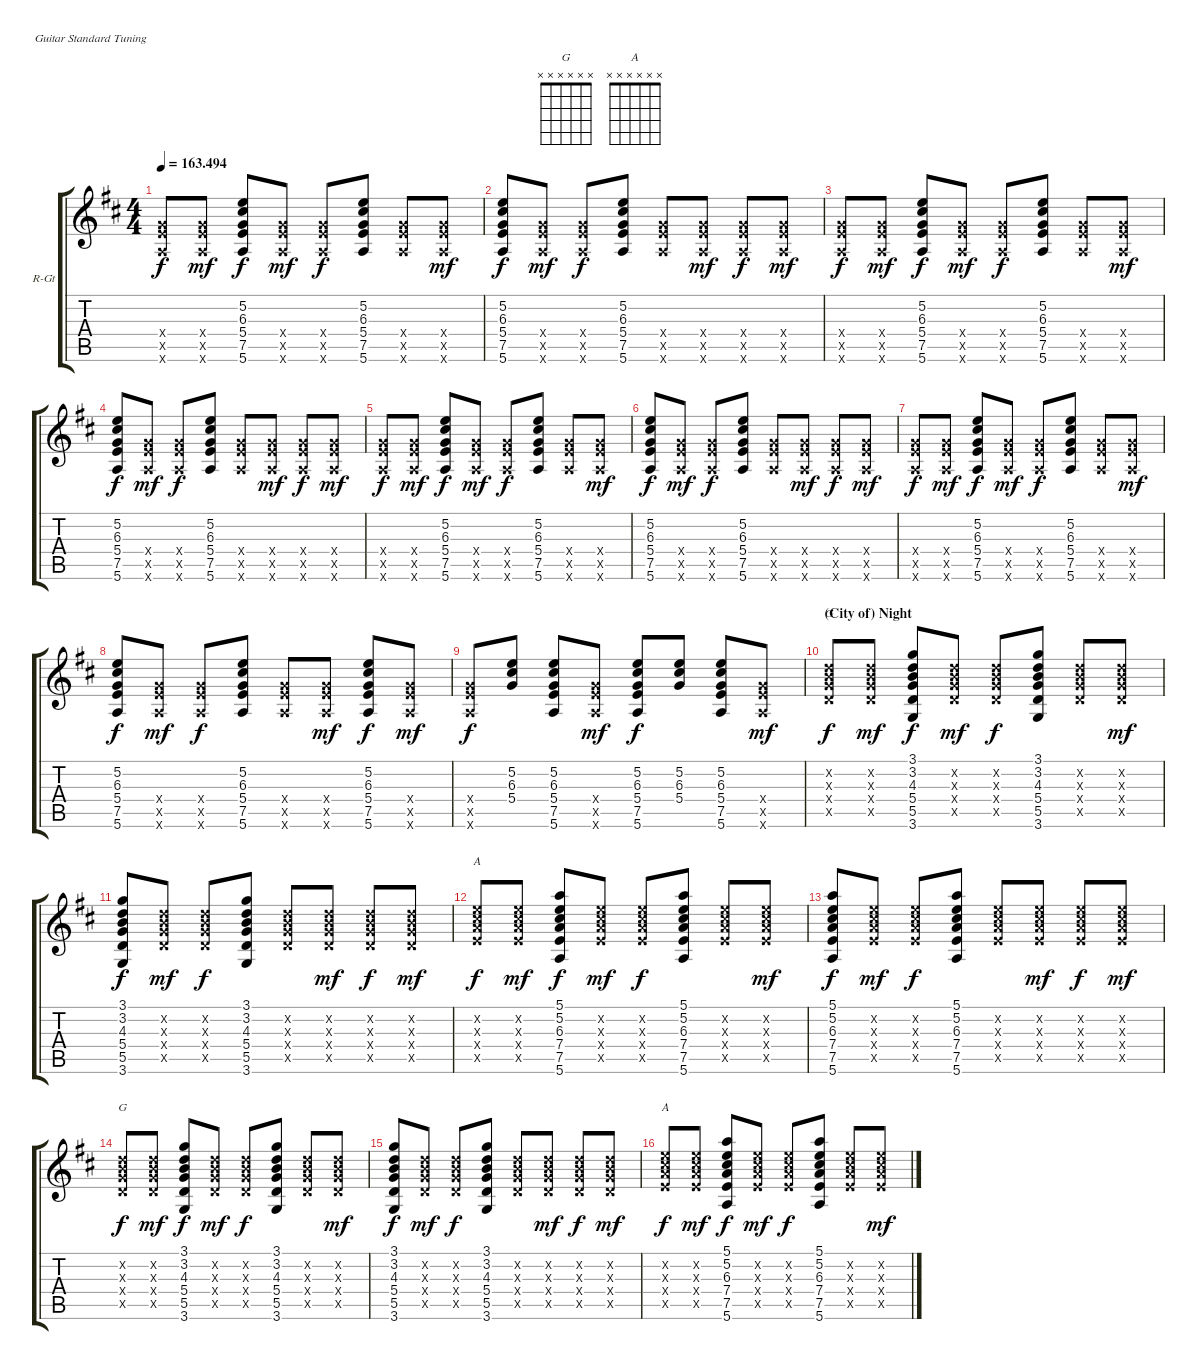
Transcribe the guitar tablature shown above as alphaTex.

\bracketExtendMode groupsimilarinstruments
\firstSystemTrackNameOrientation horizontal
\otherSystemsTrackNameOrientation horizontal
\track ("Rhythm Guitar" "R-Gt") {instrument electricguitarclean}
\staff {score tabs}
\tuning (E4 B3 G3 D3 A2 E2)
\chord ("G" x x x x x x)
\chord ("A" x x x x x x)
\ts (4 4)
\tempo
163.494
\accidentals auto
\clef g2
\ottava regular
\simile none
\scale
0.333333
\ks d
(5.4{x} 7.5{x} 5.6{x}).8{dy f} (5.4{x} 7.5{x} 5.6{x}).8{dy mf} (5.2 6.3 5.4 7.5 5.6).8{dy f} (5.4{x} 7.5{x} 5.6{x}).8{dy mf} (5.4{x} 7.5{x} 5.6{x}).8{dy f} (5.2 6.3 5.4 7.5 5.6).8 (5.4{x} 7.5{x} 5.6{x}).8 (5.4{x} 7.5{x} 5.6{x}).8{dy mf} |
\scale
0.333333 (5.2 6.3 5.4 7.5 5.6).8{dy f} (5.4{x} 7.5{x} 5.6{x}).8{dy mf} (5.4{x} 7.5{x} 5.6{x}).8{dy f} (5.2 6.3 5.4 7.5 5.6).8 (5.4{x} 7.5{x} 5.6{x}).8 (5.4{x} 7.5{x} 5.6{x}).8{dy mf} (5.4{x} 7.5{x} 5.6{x}).8{dy f} (5.4{x} 7.5{x} 5.6{x}).8{dy mf} |
\scale
0.333333 (5.4{x} 7.5{x} 5.6{x}).8{dy f} (5.4{x} 7.5{x} 5.6{x}).8{dy mf} (5.2 6.3 5.4 7.5 5.6).8{dy f} (5.4{x} 7.5{x} 5.6{x}).8{dy mf} (5.4{x} 7.5{x} 5.6{x}).8{dy f} (5.2 6.3 5.4 7.5 5.6).8 (5.4{x} 7.5{x} 5.6{x}).8 (5.4{x} 7.5{x} 5.6{x}).8{dy mf} |
\scale
0.333333 (5.2 6.3 5.4 7.5 5.6).8{dy f} (5.4{x} 7.5{x} 5.6{x}).8{dy mf} (5.4{x} 7.5{x} 5.6{x}).8{dy f} (5.2 6.3 5.4 7.5 5.6).8 (5.4{x} 7.5{x} 5.6{x}).8 (5.4{x} 7.5{x} 5.6{x}).8{dy mf} (5.4{x} 7.5{x} 5.6{x}).8{dy f} (5.4{x} 7.5{x} 5.6{x}).8{dy mf} |
\scale
0.333333 (5.4{x} 7.5{x} 5.6{x}).8{dy f} (5.4{x} 7.5{x} 5.6{x}).8{dy mf} (5.2 6.3 5.4 7.5 5.6).8{dy f} (5.4{x} 7.5{x} 5.6{x}).8{dy mf} (5.4{x} 7.5{x} 5.6{x}).8{dy f} (5.2 6.3 5.4 7.5 5.6).8 (5.4{x} 7.5{x} 5.6{x}).8 (5.4{x} 7.5{x} 5.6{x}).8{dy mf} |
\scale
0.333333 (5.2 6.3 5.4 7.5 5.6).8{dy f} (5.4{x} 7.5{x} 5.6{x}).8{dy mf} (5.4{x} 7.5{x} 5.6{x}).8{dy f} (5.2 6.3 5.4 7.5 5.6).8 (5.4{x} 7.5{x} 5.6{x}).8 (5.4{x} 7.5{x} 5.6{x}).8{dy mf} (5.4{x} 7.5{x} 5.6{x}).8{dy f} (5.4{x} 7.5{x} 5.6{x}).8{dy mf} |
\scale
0.333333 (5.4{x} 7.5{x} 5.6{x}).8{dy f} (5.4{x} 7.5{x} 5.6{x}).8{dy mf} (5.2 6.3 5.4 7.5 5.6).8{dy f} (5.4{x} 7.5{x} 5.6{x}).8{dy mf} (5.4{x} 7.5{x} 5.6{x}).8{dy f} (5.2 6.3 5.4 7.5 5.6).8 (5.4{x} 7.5{x} 5.6{x}).8 (5.4{x} 7.5{x} 5.6{x}).8{dy mf} |
\scale
0.333333 (5.2 6.3 5.4 7.5 5.6).8{dy f} (5.4{x} 7.5{x} 5.6{x}).8{dy mf} (5.4{x} 7.5{x} 5.6{x}).8{dy f} (5.2 6.3 5.4 7.5 5.6).8 (5.4{x} 7.5{x} 5.6{x}).8 (5.4{x} 7.5{x} 5.6{x}).8{dy mf} (5.2 6.3 5.4 7.5 5.6).8{dy f} (5.4{x} 7.5{x} 5.6{x}).8{dy mf} |
\scale
0.333333 (5.4{x} 7.5{x} 5.6{x}).8{dy f} (5.2 6.3 5.4).8 (5.2 6.3 5.4 7.5 5.6).8 (5.4{x} 7.5{x} 5.6{x}).8{dy mf} (5.2 6.3 5.4 7.5 5.6).8{dy f} (5.2 6.3 5.4).8 (5.2 6.3 5.4 7.5 5.6).8 (5.4{x} 7.5{x} 5.6{x}).8{dy mf} |
\section ("" "(City of) Night")
\scale
0.333333 (3.2{x} 4.3{x} 5.4{x} 5.5{x}).8{ch "G" dy f} (3.2{x} 4.3{x} 5.4{x} 5.5{x}).8{dy mf} (3.1 3.2 4.3 5.4 5.5 3.6).8{dy f} (3.2{x} 4.3{x} 5.4{x} 5.5{x}).8{dy mf} (3.2{x} 4.3{x} 5.4{x} 5.5{x}).8{dy f} (3.1 3.2 4.3 5.4 5.5 3.6).8 (3.2{x} 4.3{x} 5.4{x} 5.5{x}).8 (3.2{x} 4.3{x} 5.4{x} 5.5{x}).8{dy mf} |
\scale
0.333333 (3.1 3.2 4.3 5.4 5.5 3.6).8{dy f} (3.2{x} 4.3{x} 5.4{x} 5.5{x}).8{dy mf} (3.2{x} 4.3{x} 5.4{x} 5.5{x}).8{dy f} (3.1 3.2 4.3 5.4 5.5 3.6).8 (3.2{x} 4.3{x} 5.4{x} 5.5{x}).8 (3.2{x} 4.3{x} 5.4{x} 5.5{x}).8{dy mf} (3.2{x} 4.3{x} 5.4{x} 5.5{x}).8{dy f} (3.2{x} 4.3{x} 5.4{x} 5.5{x}).8{dy mf} |
\scale
0.333333 (5.2{x} 6.3{x} 7.4{x} 7.5{x}).8{ch "A" dy f} (5.2{x} 6.3{x} 7.4{x} 7.5{x}).8{dy mf} (5.1 5.2 6.3 7.4 7.5 5.6).8{dy f} (5.2{x} 6.3{x} 7.4{x} 7.5{x}).8{dy mf} (5.2{x} 6.3{x} 7.4{x} 7.5{x}).8{dy f} (5.1 5.2 6.3 7.4 7.5 5.6).8 (5.2{x} 6.3{x} 7.4{x} 7.5{x}).8 (5.2{x} 6.3{x} 7.4{x} 7.5{x}).8{dy mf} |
\scale
0.333333 (5.1 5.2 6.3 7.4 7.5 5.6).8{dy f} (5.2{x} 6.3{x} 7.4{x} 7.5{x}).8{dy mf} (5.2{x} 6.3{x} 7.4{x} 7.5{x}).8{dy f} (5.1 5.2 6.3 7.4 7.5 5.6).8 (5.2{x} 6.3{x} 7.4{x} 7.5{x}).8 (5.2{x} 6.3{x} 7.4{x} 7.5{x}).8{dy mf} (5.2{x} 6.3{x} 7.4{x} 7.5{x}).8{dy f} (5.2{x} 6.3{x} 7.4{x} 7.5{x}).8{dy mf} |
\scale
0.333333 (3.2{x} 4.3{x} 5.4{x} 5.5{x}).8{ch "G" dy f} (3.2{x} 4.3{x} 5.4{x} 5.5{x}).8{dy mf} (3.1 3.2 4.3 5.4 5.5 3.6).8{dy f} (3.2{x} 4.3{x} 5.4{x} 5.5{x}).8{dy mf} (3.2{x} 4.3{x} 5.4{x} 5.5{x}).8{dy f} (3.1 3.2 4.3 5.4 5.5 3.6).8 (3.2{x} 4.3{x} 5.4{x} 5.5{x}).8 (3.2{x} 4.3{x} 5.4{x} 5.5{x}).8{dy mf} |
\scale
0.333333 (3.1 3.2 4.3 5.4 5.5 3.6).8{dy f} (3.2{x} 4.3{x} 5.4{x} 5.5{x}).8{dy mf} (3.2{x} 4.3{x} 5.4{x} 5.5{x}).8{dy f} (3.1 3.2 4.3 5.4 5.5 3.6).8 (3.2{x} 4.3{x} 5.4{x} 5.5{x}).8 (3.2{x} 4.3{x} 5.4{x} 5.5{x}).8{dy mf} (3.2{x} 4.3{x} 5.4{x} 5.5{x}).8{dy f} (3.2{x} 4.3{x} 5.4{x} 5.5{x}).8{dy mf} |
\scale
0.333333 (5.2{x} 6.3{x} 7.4{x} 7.5{x}).8{ch "A" dy f} (5.2{x} 6.3{x} 7.4{x} 7.5{x}).8{dy mf} (5.1 5.2 6.3 7.4 7.5 5.6).8{dy f} (5.2{x} 6.3{x} 7.4{x} 7.5{x}).8{dy mf} (5.2{x} 6.3{x} 7.4{x} 7.5{x}).8{dy f} (5.1 5.2 6.3 7.4 7.5 5.6).8 (5.2{x} 6.3{x} 7.4{x} 7.5{x}).8 (5.2{x} 6.3{x} 7.4{x} 7.5{x}).8{dy mf}
